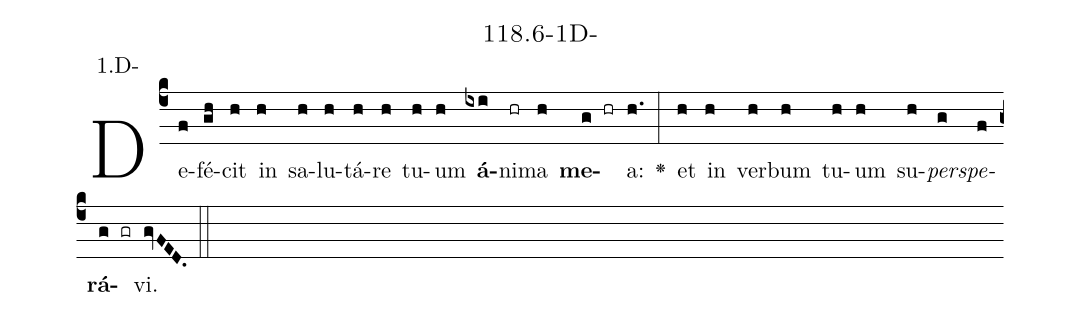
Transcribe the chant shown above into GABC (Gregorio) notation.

name: 118.6-1D-;
annotation: 1.D-;
%%
(c4)De(f)fé(gh)cit(h) in(h) sa(h)lu(h)tá(h)re(h) tu(h)um(h) <b>á</b>(ixi)ni(hr)ma(h) <b>me</b>(g hr)a:(h.) <v>\greheightstar</v>(:) et(h) in(h) ver(h)bum(h) tu(h)um(h) su(h)<i>per</i>(g)<i>spe</i>(f)<b>rá</b>(g gr)vi.(gvFED.) (::)


%E(h) u(h) o(g) u(f) a(g) e.(gvFED.) (::)
